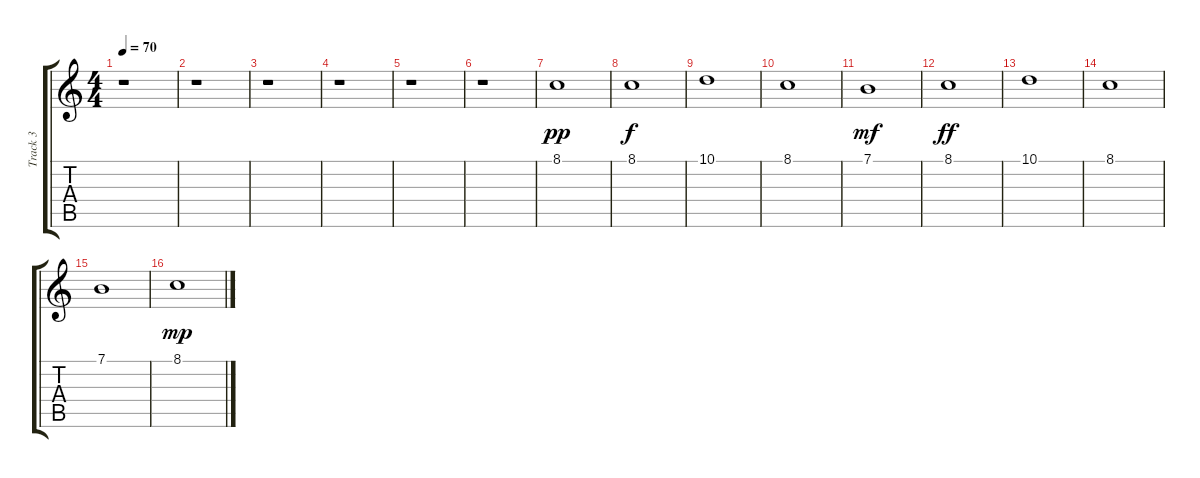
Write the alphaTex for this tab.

\track ("Track 3" "Track 3") {instrument violin}
\staff {score tabs}
\tuning (E4 B3 G3 D3 A2 E2) {hide}
\ts (4 4)
\tempo 70
\clef g2
\ks c
r.1{dy pp} |
r.1 |
r.1 |
r.1 |
r.1 |
r.1 |
8.1.1 |
8.1.1{dy f} |
10.1.1 |
8.1.1 |
7.1.1{dy mf} |
8.1.1{dy ff} |
10.1.1 |
8.1.1 |
7.1.1 |
8.1.1{dy mp}
